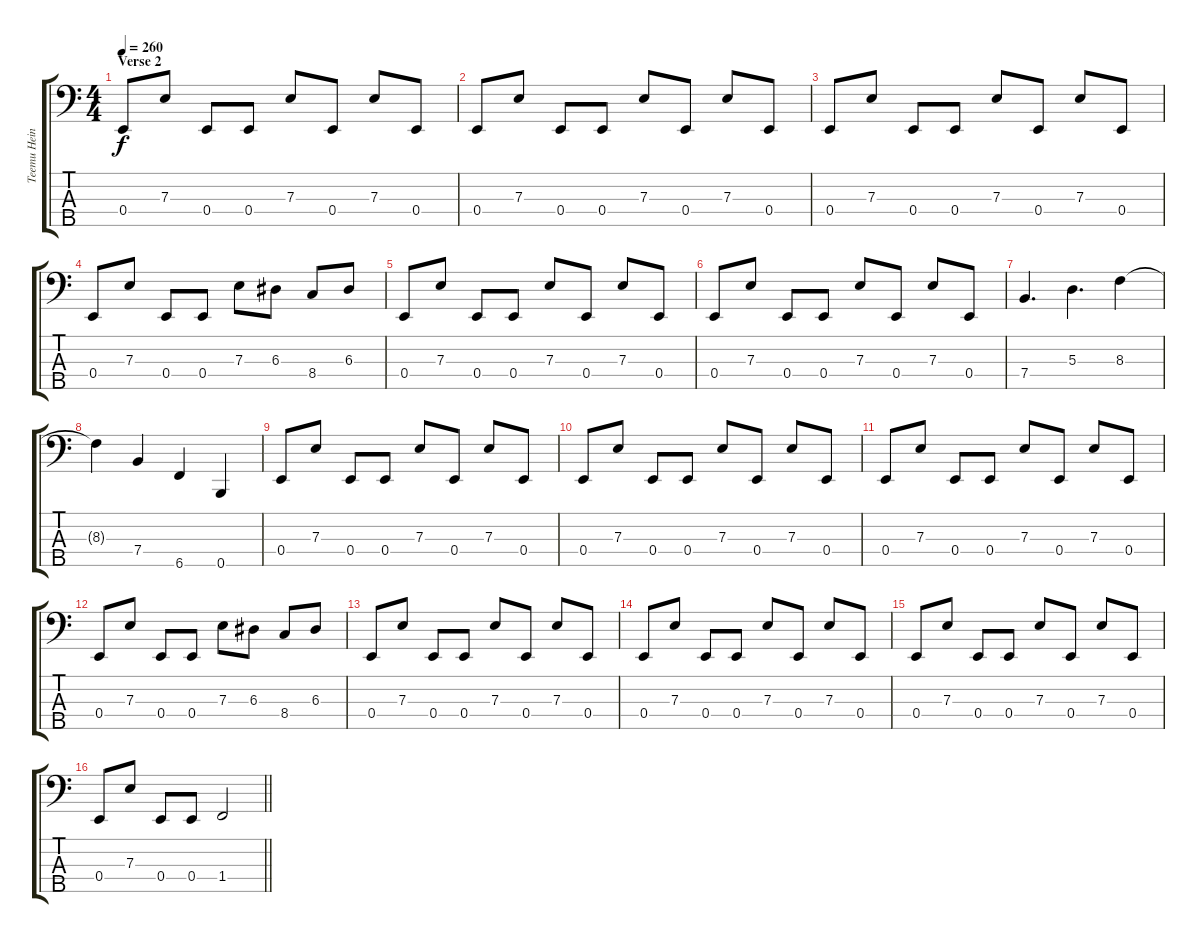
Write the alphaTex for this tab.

\track ("Teemu Heinola (bass)" "Teemu Hein") {instrument electricbasspick}
\staff {score tabs}
\tuning (G2 D2 A1 E1 B0) {hide}
\ts (4 4)
\section ("" "Verse 2")
\tempo 260
\clef f4
\ks aminor
0.4.8{dy f} 7.3.8 0.4.8 0.4.8 7.3.8 0.4.8 7.3.8 0.4.8 |
0.4.8 7.3.8 0.4.8 0.4.8 7.3.8 0.4.8 7.3.8 0.4.8 |
0.4.8 7.3.8 0.4.8 0.4.8 7.3.8 0.4.8 7.3.8 0.4.8 |
0.4.8 7.3.8 0.4.8 0.4.8 7.3.8 6.3.8 8.4.8 6.3.8 |
0.4.8 7.3.8 0.4.8 0.4.8 7.3.8 0.4.8 7.3.8 0.4.8 |
0.4.8 7.3.8 0.4.8 0.4.8 7.3.8 0.4.8 7.3.8 0.4.8 |
7.4.4{d} 5.3.4{d} 8.3.4 |
8.3{t}.4 7.4.4 6.5.4 0.5.4 |
0.4.8 7.3.8 0.4.8 0.4.8 7.3.8 0.4.8 7.3.8 0.4.8 |
0.4.8 7.3.8 0.4.8 0.4.8 7.3.8 0.4.8 7.3.8 0.4.8 |
0.4.8 7.3.8 0.4.8 0.4.8 7.3.8 0.4.8 7.3.8 0.4.8 |
0.4.8 7.3.8 0.4.8 0.4.8 7.3.8 6.3.8 8.4.8 6.3.8 |
0.4.8 7.3.8 0.4.8 0.4.8 7.3.8 0.4.8 7.3.8 0.4.8 |
0.4.8 7.3.8 0.4.8 0.4.8 7.3.8 0.4.8 7.3.8 0.4.8 |
0.4.8 7.3.8 0.4.8 0.4.8 7.3.8 0.4.8 7.3.8 0.4.8 |
\barLineRight lightlight
0.4.8 7.3.8 0.4.8 0.4.8 1.4.2
